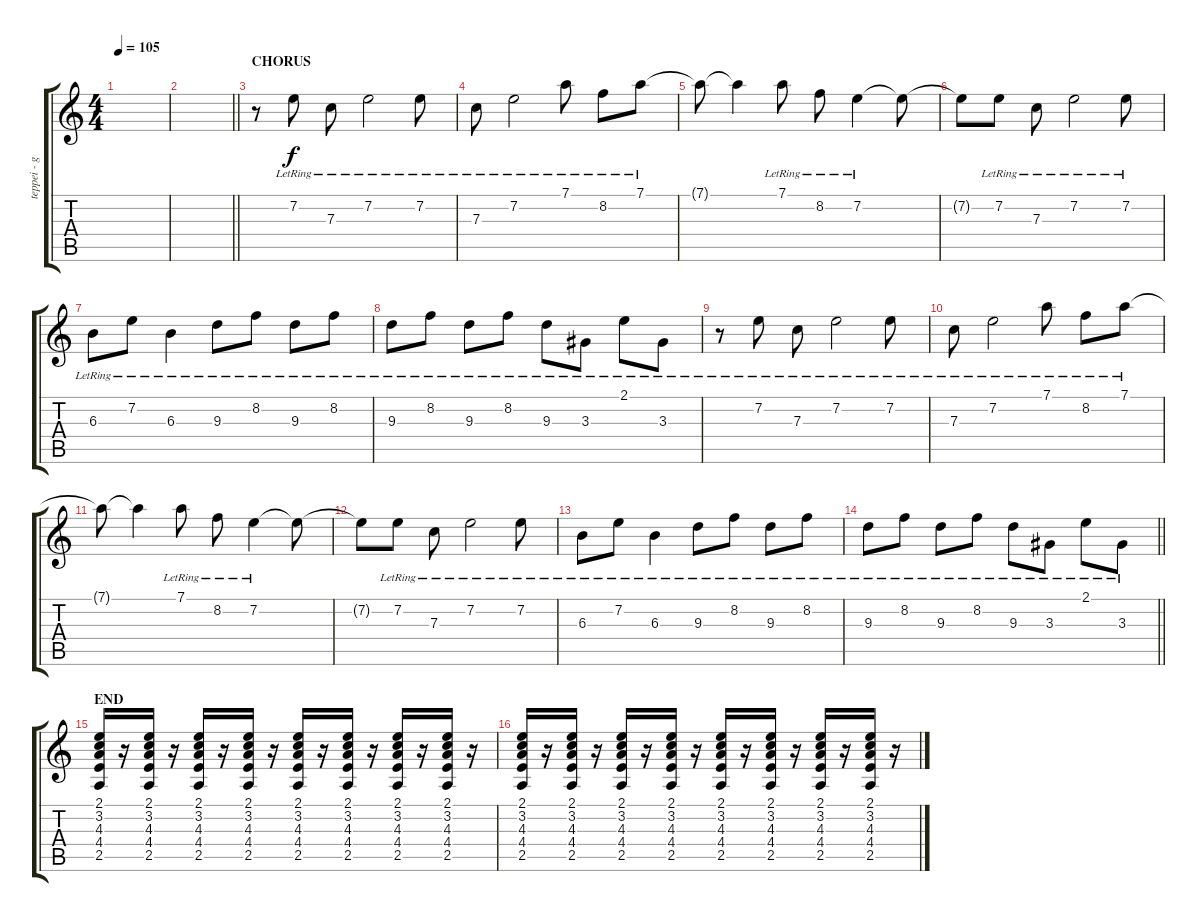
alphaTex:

\track ("teppei - guitar 2" "teppei - g") {instrument distortionguitar}
\staff {score tabs}
\tuning (D4 A3 F3 C3 G2 C2) {hide}
\ts (4 4)
\tempo 105
\clef g2
\ks c
|
\barLineRight lightlight
|
\section ("" "CHORUS")
r.8 7.2{lr}.8 7.3{lr}.8 7.2{lr}.2 7.2{lr}.8 |
7.3{lr}.8 7.2{lr}.2 7.1{lr}.8 8.2{lr}.8 7.1{lr}.8 |
7.1{t}.8 7.1{t}.4 7.1{lr}.8 8.2{lr}.8 7.2{lr}.4 7.2{t}.8 |
7.2{t}.8 7.2{lr}.8 7.3{lr}.8 7.2{lr}.2 7.2{lr}.8 |
6.3{lr}.8 7.2{lr}.8 6.3{lr}.4 9.3{lr}.8 8.2{lr}.8 9.3{lr}.8 8.2{lr}.8 |
9.3{lr}.8 8.2{lr}.8 9.3{lr}.8 8.2{lr}.8 9.3{lr}.8 3.3{lr}.8 2.1{lr}.8 3.3{lr}.8 |
r.8 7.2{lr}.8 7.3{lr}.8 7.2{lr}.2 7.2{lr}.8 |
7.3{lr}.8 7.2{lr}.2 7.1{lr}.8 8.2{lr}.8 7.1{lr}.8 |
7.1{t}.8 7.1{t}.4 7.1{lr}.8 8.2{lr}.8 7.2{lr}.4 7.2{t}.8 |
7.2{t}.8 7.2{lr}.8 7.3{lr}.8 7.2{lr}.2 7.2{lr}.8 |
6.3{lr}.8 7.2{lr}.8 6.3{lr}.4 9.3{lr}.8 8.2{lr}.8 9.3{lr}.8 8.2{lr}.8 |
\barLineRight lightlight
9.3{lr}.8 8.2{lr}.8 9.3{lr}.8 8.2{lr}.8 9.3{lr}.8 3.3{lr}.8 2.1{lr}.8 3.3{lr}.8 |
\section ("" "END")
(2.1 3.2 4.3 4.4 2.5).16 r.16 (2.1 3.2 4.3 4.4 2.5).16 r.16 (2.1 3.2 4.3 4.4 2.5).16 r.16 (2.1 3.2 4.3 4.4 2.5).16 r.16 (2.1 3.2 4.3 4.4 2.5).16 r.16 (2.1 3.2 4.3 4.4 2.5).16 r.16 (2.1 3.2 4.3 4.4 2.5).16 r.16 (2.1 3.2 4.3 4.4 2.5).16 r.16 |
(2.1 3.2 4.3 4.4 2.5).16 r.16 (2.1 3.2 4.3 4.4 2.5).16 r.16 (2.1 3.2 4.3 4.4 2.5).16 r.16 (2.1 3.2 4.3 4.4 2.5).16 r.16 (2.1 3.2 4.3 4.4 2.5).16 r.16 (2.1 3.2 4.3 4.4 2.5).16 r.16 (2.1 3.2 4.3 4.4 2.5).16 r.16 (2.1 3.2 4.3 4.4 2.5).16 r.16
